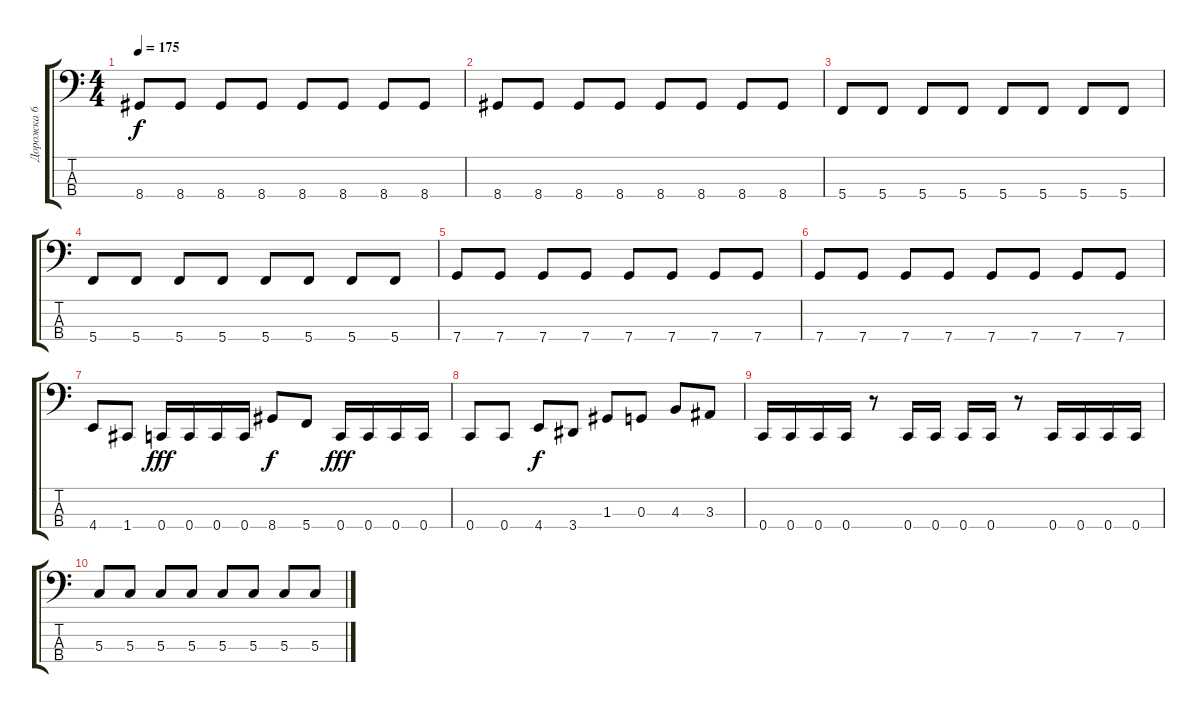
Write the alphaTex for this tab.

\track ("Дорожка 6" "Дорожка 6") {instrument electricbassfinger}
\staff {score tabs}
\tuning (F2 C2 G1 C1) {hide}
\ts (4 4)
\tempo 175
\clef f4
\ks c
8.4.8{dy f} 8.4.8 8.4.8 8.4.8 8.4.8 8.4.8 8.4.8 8.4.8 |
8.4.8 8.4.8 8.4.8 8.4.8 8.4.8 8.4.8 8.4.8 8.4.8 |
5.4.8 5.4.8 5.4.8 5.4.8 5.4.8 5.4.8 5.4.8 5.4.8 |
5.4.8 5.4.8 5.4.8 5.4.8 5.4.8 5.4.8 5.4.8 5.4.8 |
7.4.8 7.4.8 7.4.8 7.4.8 7.4.8 7.4.8 7.4.8 7.4.8 |
7.4.8 7.4.8 7.4.8 7.4.8 7.4.8 7.4.8 7.4.8 7.4.8 |
4.4.8 1.4.8 0.4.16{dy fff} 0.4.16 0.4.16 0.4.16 8.4.8{dy f} 5.4.8 0.4.16{dy fff} 0.4.16 0.4.16 0.4.16 |
0.4.8 0.4.8 4.4.8{dy f} 3.4.8 1.3.8 0.3.8 4.3.8 3.3.8 |
0.4.16 0.4.16 0.4.16 0.4.16 r.8 0.4.16 0.4.16 0.4.16 0.4.16 r.8 0.4.16 0.4.16 0.4.16 0.4.16 |
5.3.8 5.3.8 5.3.8 5.3.8 5.3.8 5.3.8 5.3.8 5.3.8
